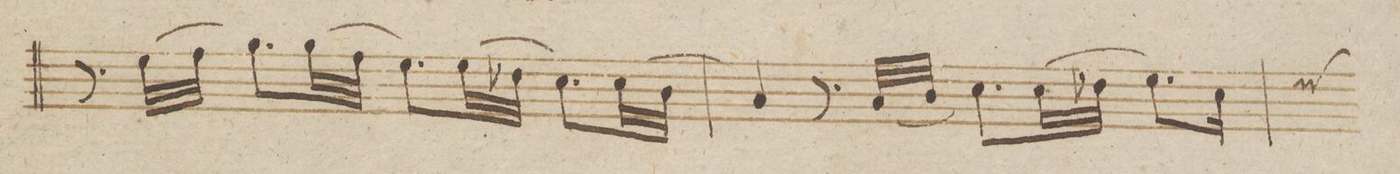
**kern	**dynam
*I"Viola.	*
*clefC3	*
*k[b-]	*
*met(c)	*
*M4/4	*
8.r	.
(32f\LLL	.
32g\JJJ	.
8.a\L)	.
(32a\LL	.
32g\JJJ	.
8.f\L)	.
(32f\LL	.
32e-X\JJJ	.
8.d\L)	.
(32d\LL	.
32c\JJJ	.
=4	=4
4B-/)	.
8.r	.
(32B-/LLL	.
32c/JJJ	.
8.d\L)	.
(32d\LL	.
32e-X\JJJ	.
8.f\L)	.
16d\Jk	.
*custos	*
=5	=5
*-	*-
